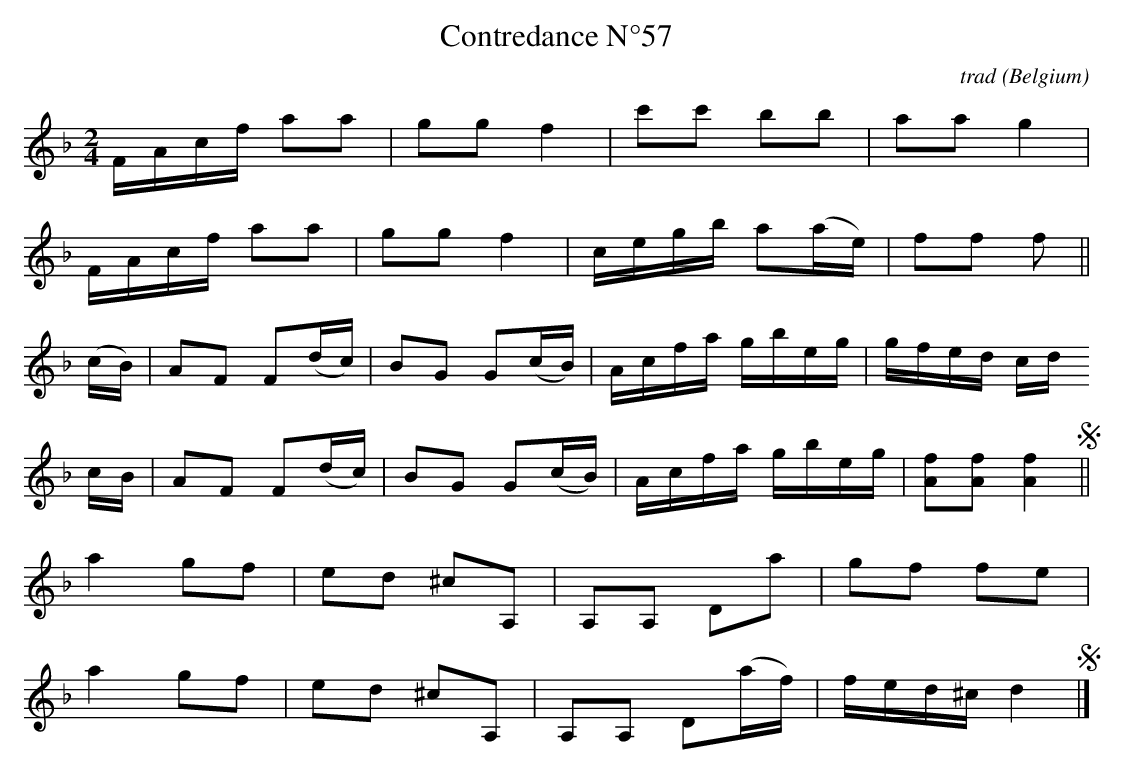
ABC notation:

X:1
T:Contredance N°57
C:trad
O:Belgium
M:2/4
L:1/16
K:Fmaj
FAcf a2a2|g2g2 f4|c'2c'2 b2b2|a2a2 g4|
FAcf a2a2|g2g2 f4|cegb a2(ae)|f2f2 f2||
(cB)|A2F2 F2(dc)|B2G2 G2(cB)|Acfa gbeg|gfed cd
cB|A2F2 F2(dc)|B2G2 G2(cB)|Acfa gbeg|[Af]2[Af]2 [Af]4!segno!||
K:Dmin
a4 g2f2|e2d2 ^c2A,2|A,2A,2 D2a2|g2f2 f2e2|
a4 g2f2|e2d2 ^c2A,2|A,2A,2 D2(af)|fed^c d4!segno!|]
